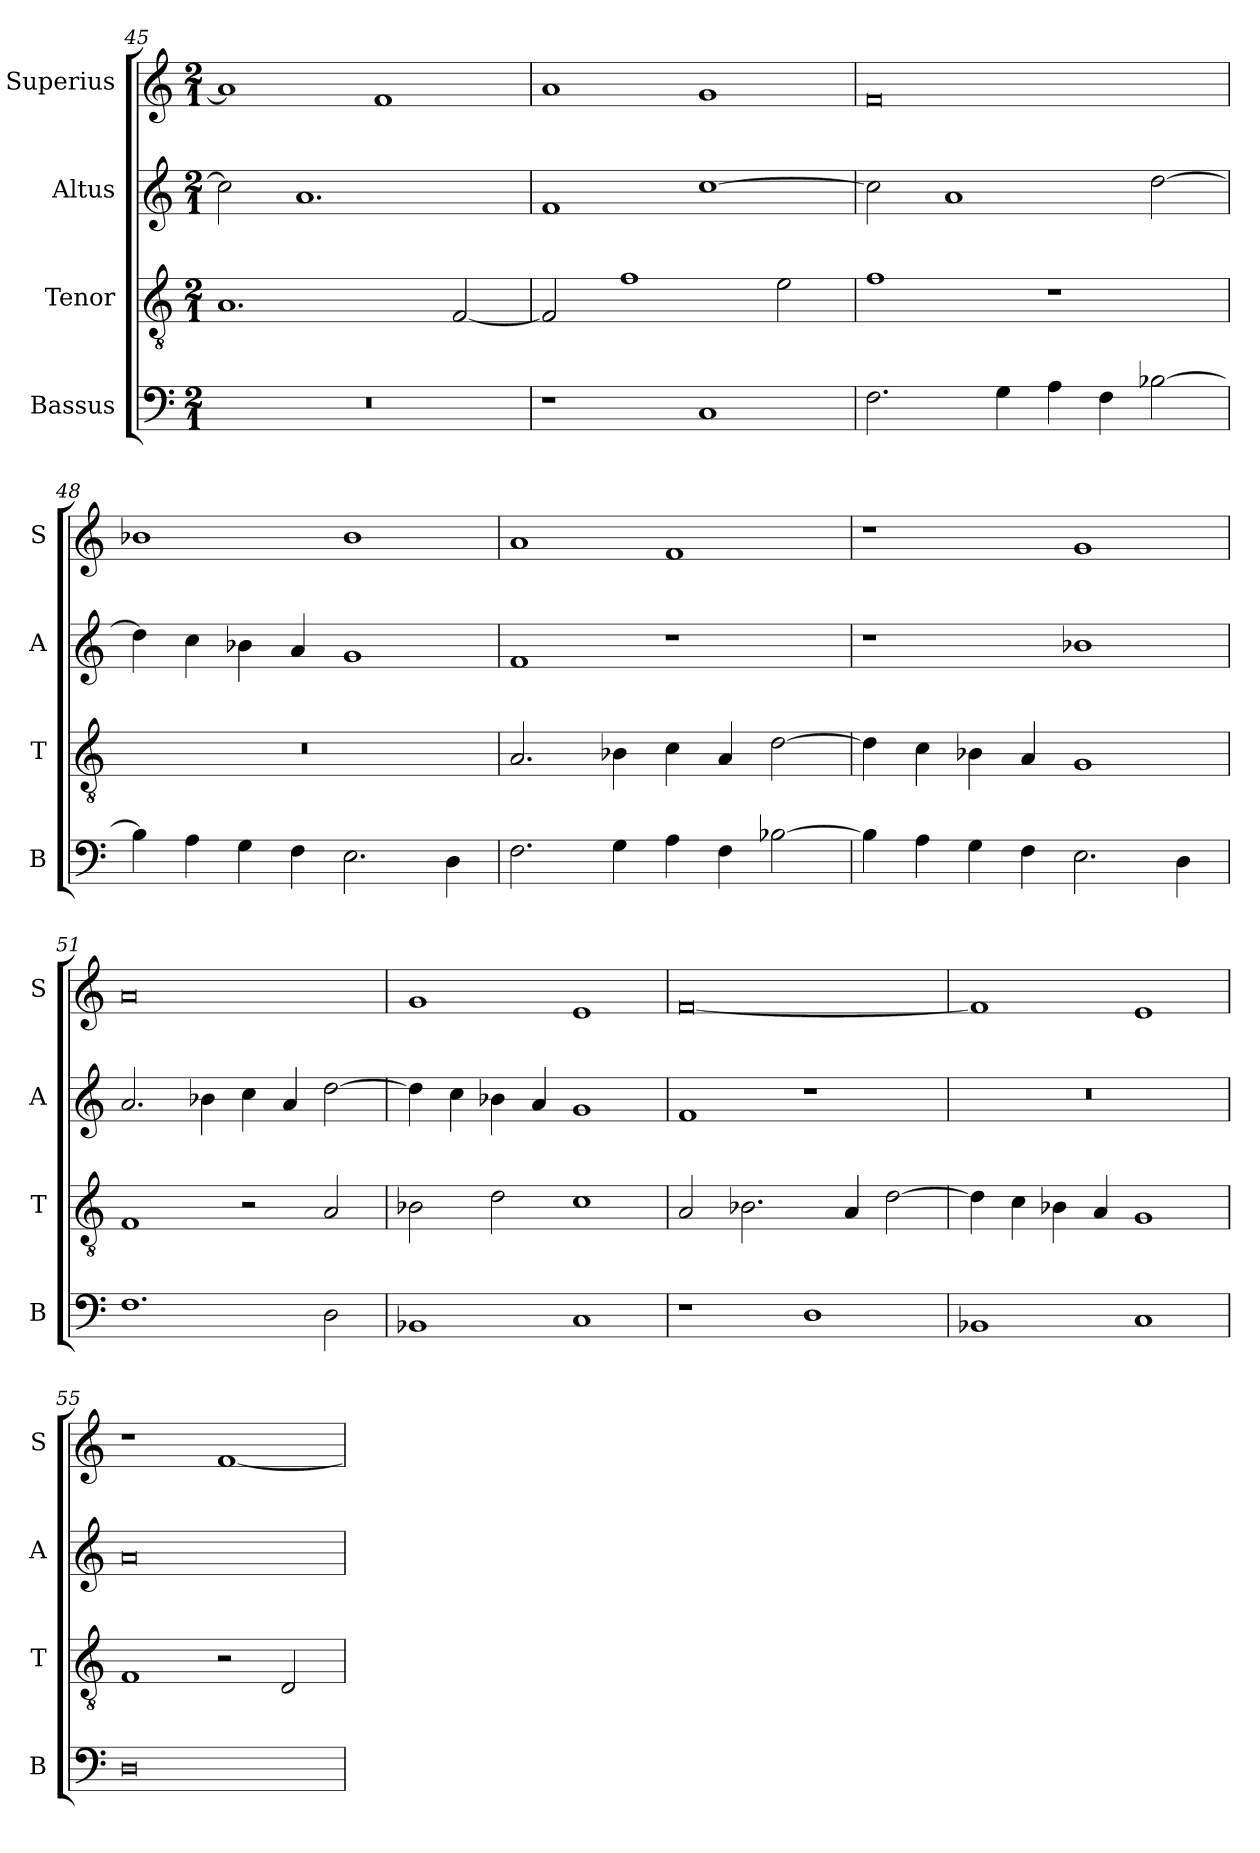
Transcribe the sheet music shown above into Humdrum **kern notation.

**kern	**kern	**kern	**kern
*part4	*part3	*part2	*part1
*staff4	*staff3	*staff2	*staff1
*I"Bassus	*I"Tenor	*I"Altus	*I"Superius
*I'B	*I'T	*I'A	*I'S
*clefF4	*clefGv2	*clefG2	*clefG2
*k[]	*k[]	*k[]	*k[]
*M2/1	*M2/1	*M2/1	*M2/1
=45	=45	=45	=45
0r	1.A	2cc\]	1a]
.	.	1.a	.
.	.	.	1f
.	[2F/	.	.
=46	=46	=46	=46
1r	2F/]	1f	1a
.	1f	.	.
1C	.	[1cc	1g
.	2e\	.	.
=47	=47	=47	=47
2.F\	1f	2cc\]	0f
.	.	1a	.
4G\	.	.	.
4A\	1r	.	.
4F\	.	.	.
[2B-X\	.	[2dd\	.
=48	=48	=48	=48
4B-\]	0r	4dd\]	1b-X
4A\	.	4cc\	.
4G\	.	4b-X\	.
4F\	.	4a/	.
2.E\	.	1g	1b-
4D\	.	.	.
=49	=49	=49	=49
2.F\	2.A/	1f	1a
4G\	4B-X\	.	.
4A\	4c\	1r	1f
4F\	4A/	.	.
[2B-X\	[2d\	.	.
=50	=50	=50	=50
4B-\]	4d\]	1r	1r
4A\	4c\	.	.
4G\	4B-X\	.	.
4F\	4A/	.	.
2.E\	1G	1b-X	1g
4D\	.	.	.
=51	=51	=51	=51
1.F	1F	2.a/	0a
.	.	4b-X\	.
.	2r	4cc\	.
.	.	4a/	.
2D\	2A/	[2dd\	.
=52	=52	=52	=52
1BB-X	2B-X\	4dd\]	1g
.	.	4cc\	.
.	2d\	4b-X\	.
.	.	4a/	.
1C	1c	1g	1e
=53	=53	=53	=53
1r	2A/	1f	[0f
.	2.B-X\	.	.
1D	.	1r	.
.	4A/	.	.
.	[2d\	.	.
=54	=54	=54	=54
1BB-X	4d\]	0r	1f]
.	4c\	.	.
.	4B-X\	.	.
.	4A/	.	.
1C	1G	.	1e
=55	=55	=55	=55
0D	1F	0a	1r
.	2r	.	[1f
.	2D/	.	.
=	=	=	=
*-	*-	*-	*-
